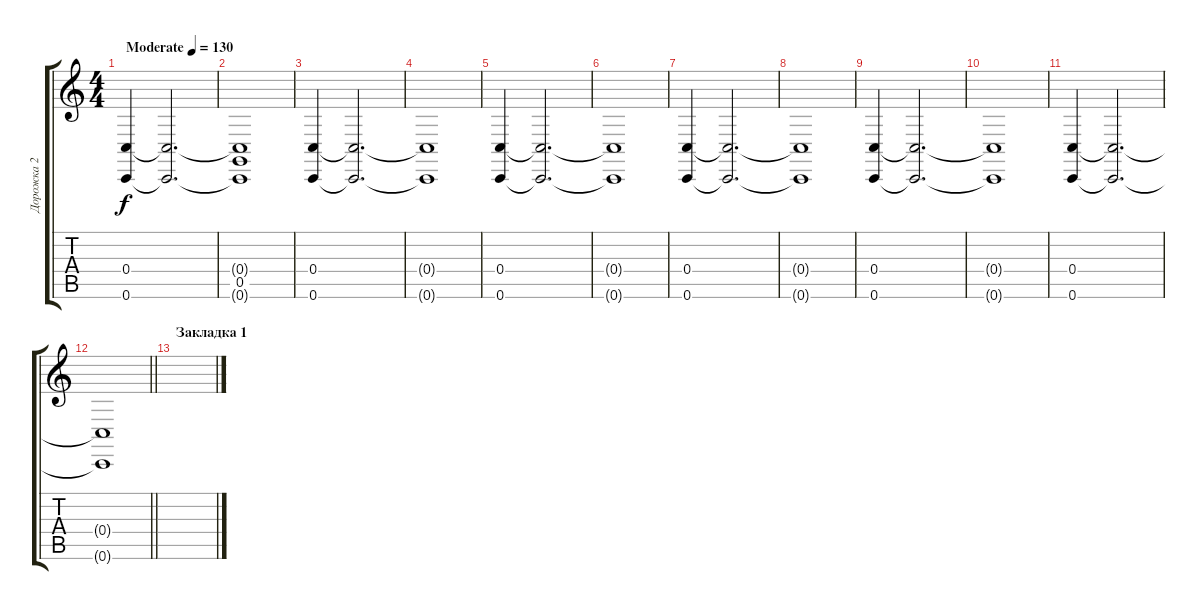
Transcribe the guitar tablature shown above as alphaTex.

\track ("Дорожка 2" "Дорожка 2") {instrument lead2sawtooth}
\staff {score tabs}
\tuning (D4 A3 F3 C3 G2 C2) {hide}
\ts (4 4)
\tempo (130 "Moderate")
\clef g2
\ks c
(0.4 0.6).4{dy f volume 2 instrument lead2sawtooth} (0.4{t} 0.6{t}).2{d volume 13} |
(0.4{t} 0.5 0.6{t}).1 |
(0.4 0.6).4{volume 2} (0.4{t} 0.6{t}).2{d volume 13} |
(0.4{t} 0.6{t}).1 |
(0.4 0.6).4{volume 2} (0.4{t} 0.6{t}).2{d volume 13} |
(0.4{t} 0.6{t}).1 |
(0.4 0.6).4{volume 2} (0.4{t} 0.6{t}).2{d volume 13} |
(0.4{t} 0.6{t}).1 |
(0.4 0.6).4{volume 2} (0.4{t} 0.6{t}).2{d volume 13} |
(0.4{t} 0.6{t}).1 |
(0.4 0.6).4{volume 2} (0.4{t} 0.6{t}).2{d volume 13} |
\barLineRight lightlight
(0.4{t} 0.6{t}).1 |
\section ("" "Закладка 1")
